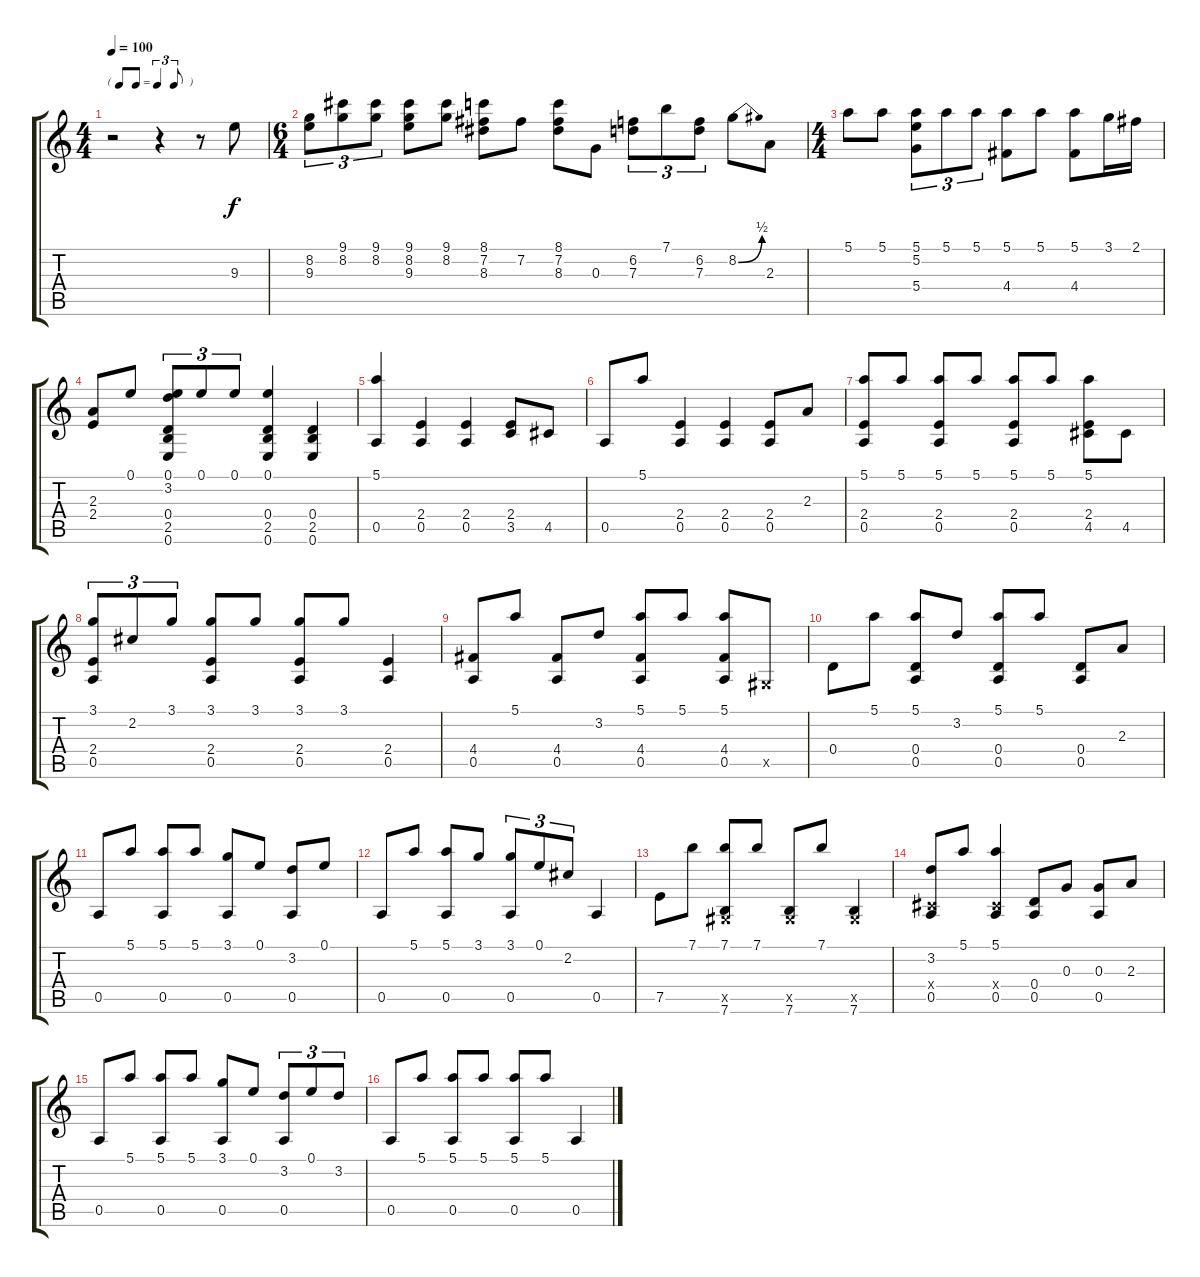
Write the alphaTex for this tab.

\track "" {instrument acousticguitarsteel}
\staff {score tabs}
\tuning (E4 B3 G3 D3 A2 E2) {hide}
\ts (4 4)
\tf triplet8th
\tempo 100
\clef g2
\ks c
r.2{dy f instrument acousticguitarsteel} r.4 r.8 9.3.8 |
\ts (6 4)
(8.2 9.3).8{tu (3 2)} (9.1 8.2).8{tu (3 2)} (9.1 8.2).8{tu (3 2)} (9.1 8.2 9.3).8 (9.1 8.2).8 (8.1 7.2 8.3).8 7.2.8 (8.1 7.2 8.3).8 0.3.8 (6.2 7.3).8{tu (3 2)} 7.1.8{tu (3 2)} (6.2 7.3).8{tu (3 2)} 8.2{be (bend 0 0 60 2)}.8 2.3.8 |
\ts (4 4)
5.1.8 5.1.8 (5.1 5.2 5.4).8{tu (3 2)} 5.1.8{tu (3 2)} 5.1.8{tu (3 2)} (5.1 4.4).8 5.1.8 (5.1 4.4).8 3.1.16 2.1.16 |
(2.3 2.4).8 0.1.8 (0.1 3.2 0.4 2.5 0.6).8{tu (3 2)} 0.1.8{tu (3 2)} 0.1.8{tu (3 2)} (0.1 0.4 2.5 0.6).4 (0.4 2.5 0.6).4 |
(5.1 0.5).4 (2.4 0.5).4 (2.4 0.5).4 (2.4 3.5).8 4.5.8 |
0.5.8 5.1.8 (2.4 0.5).4 (2.4 0.5).4 (2.4 0.5).8 2.3.8 |
(5.1 2.4 0.5).8 5.1.8 (5.1 2.4 0.5).8 5.1.8 (5.1 2.4 0.5).8 5.1.8 (5.1 2.4 4.5).8 4.5.8 |
(3.1 2.4 0.5).8{tu (3 2)} 2.2.8{tu (3 2)} 3.1.8{tu (3 2)} (3.1 2.4 0.5).8 3.1.8 (3.1 2.4 0.5).8 3.1.8 (2.4 0.5).4 |
(4.4 0.5).8 5.1.8 (4.4 0.5).8 3.2.8 (5.1 4.4 0.5).8 5.1.8 (5.1 4.4 0.5).8 -1.5{x}.8 |
0.4.8 5.1.8 (5.1 0.4 0.5).8 3.2.8 (5.1 0.4 0.5).8 5.1.8 (0.4 0.5).8 2.3.8 |
0.5.8 5.1.8 (5.1 0.5).8 5.1.8 (3.1 0.5).8 0.1.8 (3.2 0.5).8 0.1.8 |
0.5.8 5.1.8 (5.1 0.5).8 3.1.8 (3.1 0.5).8{tu (3 2)} 0.1.8{tu (3 2)} 2.2.8{tu (3 2)} 0.5.4 |
7.5.8 7.1.8 (7.1 -1.5{x} 7.6).8 7.1.8 (-1.5{x} 7.6).8 7.1.8 (-1.5{x} 7.6).4 |
(3.2 -1.4{x} 0.5).8 5.1.8 (5.1 -1.4{x} 0.5).4 (0.4 0.5).8 0.3.8 (0.3 0.5).8 2.3.8 |
0.5.8 5.1.8 (5.1 0.5).8 5.1.8 (3.1 0.5).8 0.1.8 (3.2 0.5).8{tu (3 2)} 0.1.8{tu (3 2)} 3.2.8{tu (3 2)} |
0.5.8 5.1.8 (5.1 0.5).8 5.1.8 (5.1 0.5).8 5.1.8 0.5.4
